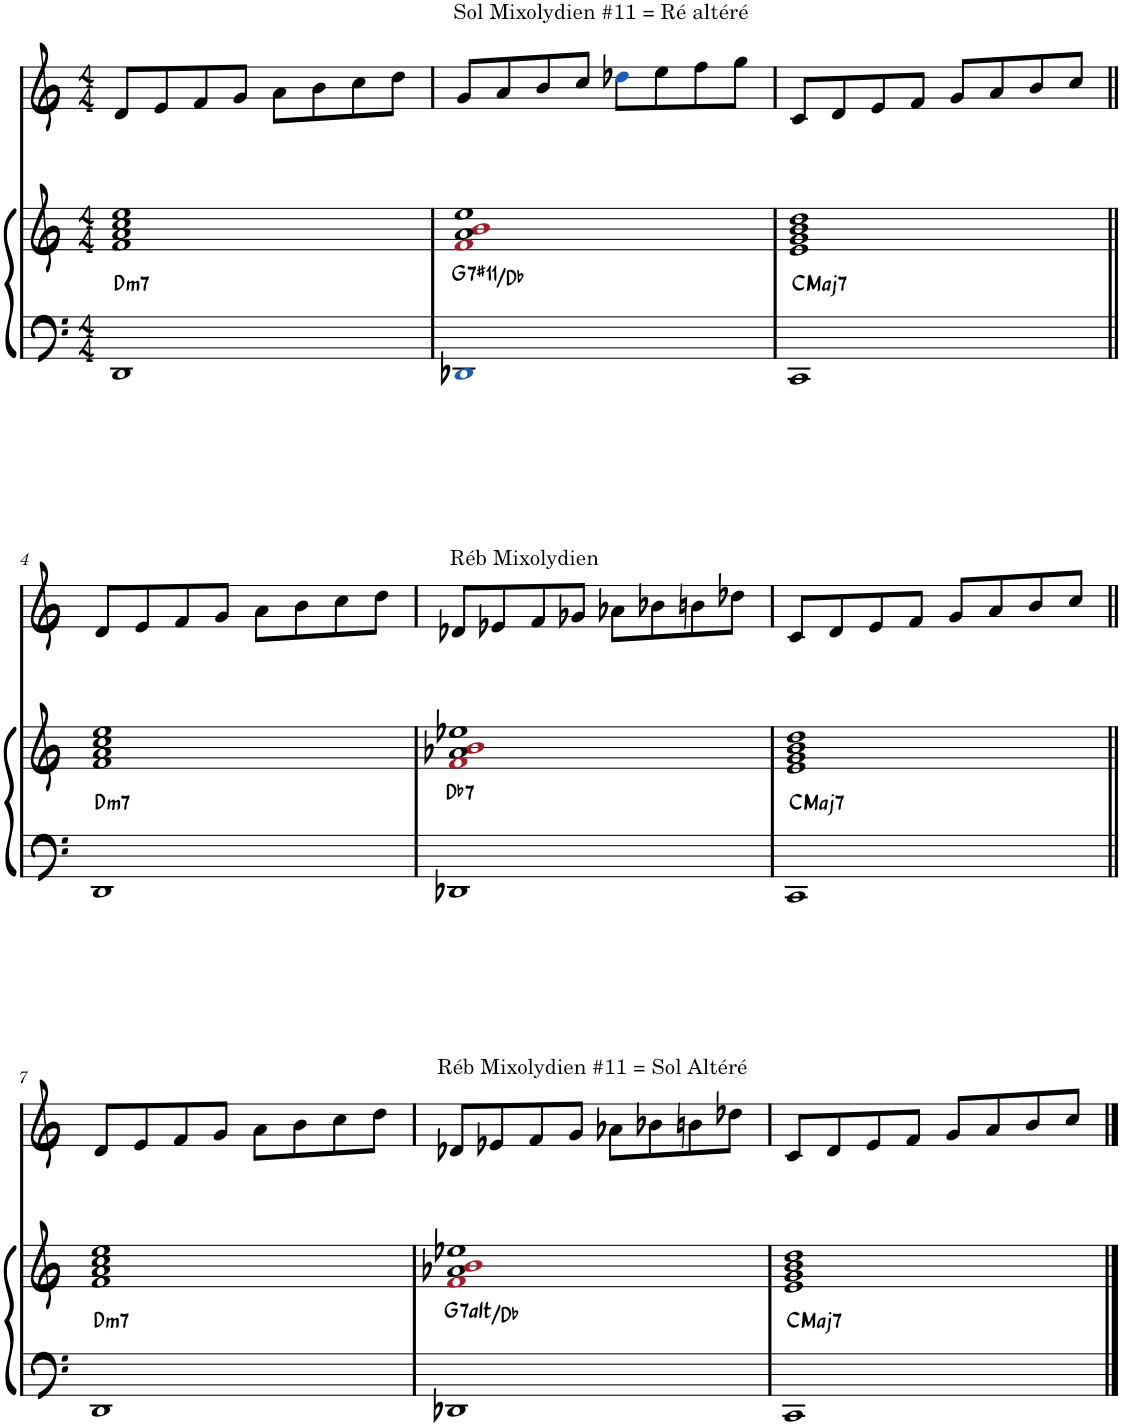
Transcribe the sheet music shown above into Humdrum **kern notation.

**kern	**kern	**harte	**kern
*part2	*part2	*part2	*part1
*staff3	*staff2	*	*staff1
*I"Piano	*	*	*I"Electric Piano
*I'Pno.	*	*	*I'El. Pno.
*clefF4	*clefG2	*	*clefG2
*k[]	*k[]	*	*k[]
*M4/4	*M4/4	*	*M4/4
=1	=1	=1	=1
!	!	!LO:H:kt=m7	!
1DD	1f 1a 1cc 1ee	D:min7	8d/L
.	.	.	8e/
.	.	.	8f/
.	.	.	8g/J
.	.	.	8a\L
.	.	.	8b\
.	.	.	8cc\
.	.	.	8dd\J
=2	=2	=2	=2
!	!	!LO:H:kt=7	!LO:TX:a:t=Sol Mixolydien #11 = Ré altéré
1DD-Xi	1fj 1a 1bj 1ee	G:7(#11)/b5	8g/L
.	.	.	8a/
.	.	.	8b/
.	.	.	8cc/J
.	.	.	8dd-Xi\L
.	.	.	8ee\
.	.	.	8ff\
.	.	.	8gg\J
=3	=3	=3	=3
!	!	!LO:H:kt=Maj7	!
1CC	1e 1g 1b 1dd	C:maj7	8c/L
.	.	.	8d/
.	.	.	8e/
.	.	.	8f/J
.	.	.	8g/L
.	.	.	8a/
.	.	.	8b/
.	.	.	8cc/J
!!LO:LB:g=z
=4||	=4||	=4||	=4||
*k[]	*k[]	*	*k[]
!	!	!LO:H:kt=m7	!
1DD	1f 1a 1cc 1ee	D:min7	8d/L
.	.	.	8e/
.	.	.	8f/
.	.	.	8g/J
.	.	.	8a\L
.	.	.	8b\
.	.	.	8cc\
.	.	.	8dd\J
=5	=5	=5	=5
*k[]	*k[]	*	*k[]
!	!	!LO:H:kt=7	!LO:TX:a:t=Réb Mixolydien
1DD-X	1fj 1a-X 1bj 1ee-X	Db:7	8d-X/L
.	.	.	8e-X/
.	.	.	8f/
.	.	.	8g-X/J
.	.	.	8a-X\L
.	.	.	8b-X\
.	.	.	8bn\
.	.	.	8dd-X\J
=6	=6	=6	=6
!	!	!LO:H:kt=Maj7	!
1CC	1e 1g 1b 1dd	C:maj7	8c/L
.	.	.	8d/
.	.	.	8e/
.	.	.	8f/J
.	.	.	8g/L
.	.	.	8a/
.	.	.	8b/
.	.	.	8cc/J
!!LO:LB:g=z
=7||	=7||	=7||	=7||
!	!	!LO:H:kt=m7	!
1DD	1f 1a 1cc 1ee	D:min7	8d/L
.	.	.	8e/
.	.	.	8f/
.	.	.	8g/J
.	.	.	8a\L
.	.	.	8b\
.	.	.	8cc\
.	.	.	8dd\J
=8	=8	=8	=8
!	!	!LO:H:kt=7	!LO:TX:a:t=Réb Mixolydien #11 = Sol Altéré
1DD-X	1fj 1a-X 1bj 1ee-X	G:(3,b5,#5,b7,b9,#9)/b5	8d-X/L
.	.	.	8e-X/
.	.	.	8f/
.	.	.	8g/J
.	.	.	8a-X\L
.	.	.	8b-X\
.	.	.	8bn\
.	.	.	8dd-X\J
=9	=9	=9	=9
!	!	!LO:H:kt=Maj7	!
1CC	1e 1g 1b 1dd	C:maj7	8c/L
.	.	.	8d/
.	.	.	8e/
.	.	.	8f/J
.	.	.	8g/L
.	.	.	8a/
.	.	.	8b/
.	.	.	8cc/J
==	==	==	==
*-	*-	*-	*-
